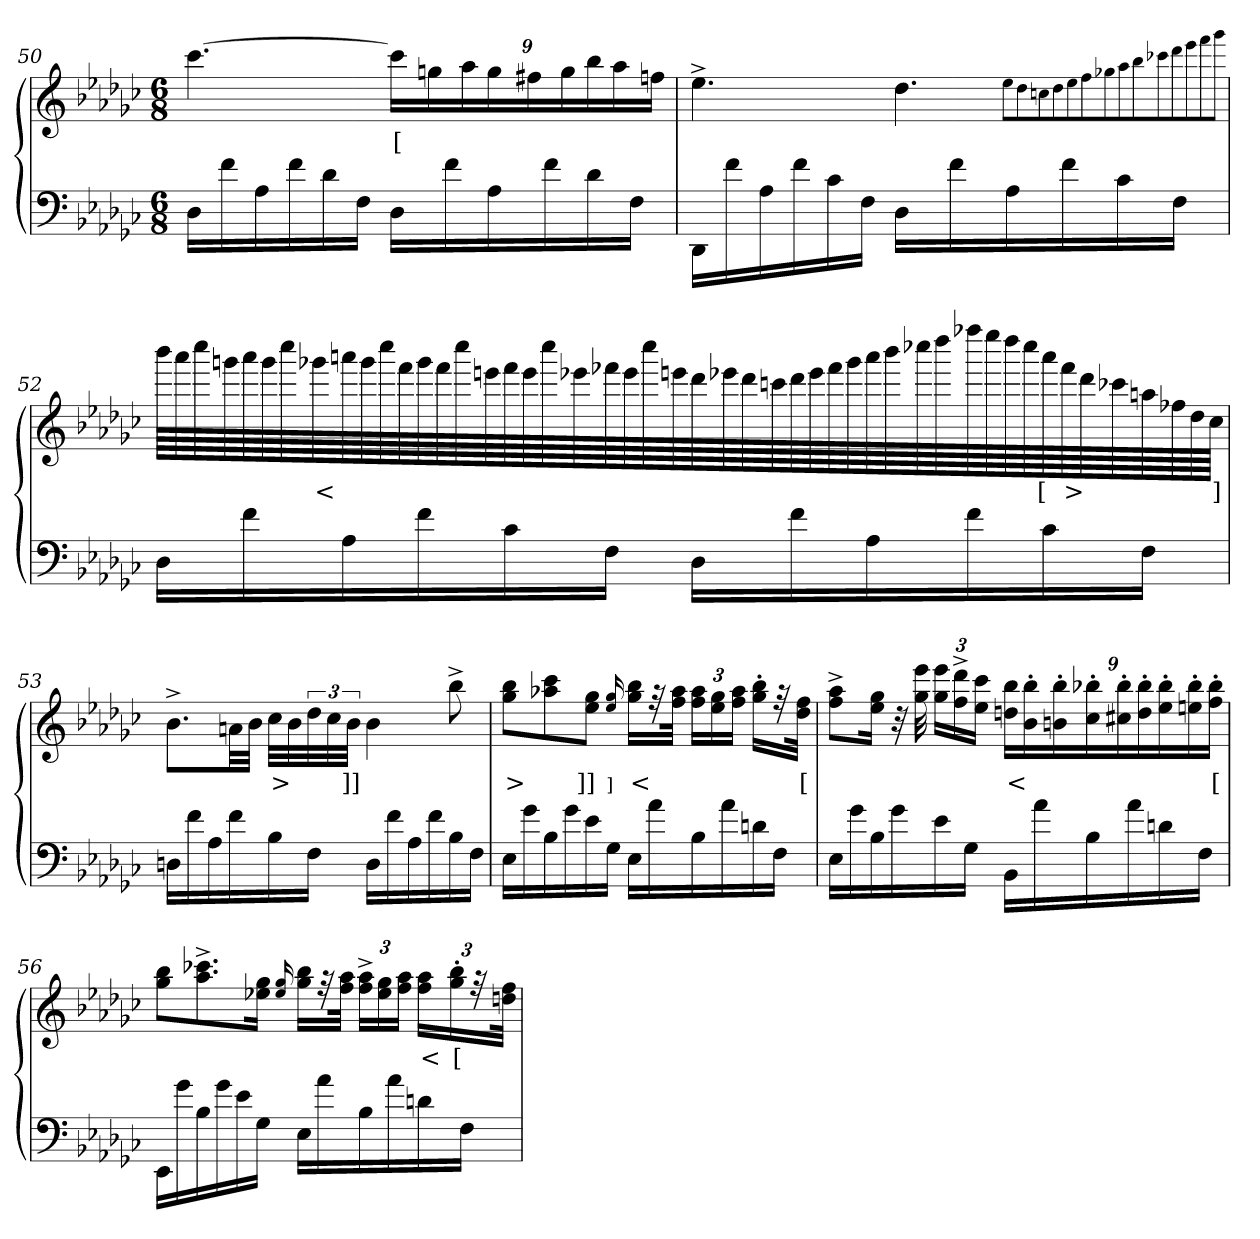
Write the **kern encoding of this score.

**kern	**kern	**text
*part2	*part1	*part1
*staff2	*staff1	*staff1
*clefF4	*clefG2	*
*k[b-e-a-d-g-c-]	*k[b-e-a-d-g-c-]	*
*M6/8	*M6/8	*
=50	=50	=50
16D-LL	[4.ccc-	.
16f	.	.
16A-	.	.
16f	.	.
16d-	.	.
16FJJ	.	.
16D-LL	24ccc-LL]	[
.	24ggn	.
16f	.	.
.	24aa-	.
16A-	24gg	.
.	24ff#X	.
16f	.	.
.	24gg	.
16d-	24bb-	.
.	24aa-	.
16FJJ	.	.
.	24ffnJJ	.
=51	=51	=51
16DD-LL	4.ee-^>	.
16f	.	.
16A-	.	.
16f	.	.
16c-	.	.
16FJJ	.	.
16D-LL	4.dd-	.
16f	.	.
16A-	.	.
16f	.	.
16c-	.	.
16FJJ	.	.
.	8qee-\L	.
.	8qdd-\	.
.	8qccn\	.
.	8qdd-\	.
.	8qee-\	.
.	8qff\	.
.	8qgg-X\	.
.	8qaa-\	.
.	8qbb-\	.
.	8qccc-X\	.
.	8qddd-\	.
.	8qeee-\	.
.	8qfff\	.
.	8qggg-\J	.
=52	=52	=52
16D-LL	64bbb-\L	.
.	64aaa-	.
.	64cccc-	.
.	64gggn	.
16f	64aaa-	.
.	64ggg	.
.	64cccc-	.
.	64ggg-X	<
16A-	64aaan	.
.	64ggg-	.
.	64cccc-	.
.	64fff	.
16f	64ggg-	.
.	64fff	.
.	64cccc-	.
.	64eeen	.
16c-	64fff	.
.	64eee	.
.	64cccc-	.
.	64eee-X	.
16FJJ	64fff-X	.
.	64eee-	.
.	64cccc-	.
.	64eeen	.
16D-LL	64ddd-	.
.	64eee-X	.
.	64ddd-	.
.	64cccn	.
16f	64ddd-	.
.	64eee-	.
.	64fff-	.
.	64ggg-	.
16A-	64aaa	.
.	64bbb-	.
.	64cccc-X	.
.	64dddd-	.
16f	64ffff-	.
.	64eeee-	.
.	64dddd-	.
.	64cccc-	.
16c-	64aaa	[
.	64fff-	>
.	64ddd-	.
.	64ccc-	.
16FJJ	64aa	.
.	64ff-	.
.	64dd-	.
.	64cc-J	]
=53	=53	=53
16DnLL	8.b-^>\L	.
16f	.	.
16A-	.	.
16f	32anLL	.
.	32b-JJJ	.
16B-	32cc-LLL	>
.	32b-	.
16FJJ	48dd-	.
.	48cc-	.
.	48b-JJJ	]]
16DLL	4b-	.
16f	.	.
16A-	.	.
16f	.	.
16B-	8bb-^>	.
16FJJ	.	.
=54	=54	=54
16E-LL	8bb- 8gg-L	>
16g-	.	.
16B-	8ccc- 8aa-X	.
16g-	.	.
16e-	8gg- 8ee-J	]]
16G-JJ	.	.
.	16qqee- 16qqgg-/	]
16E-LL	16bb- 16gg-LL	<
16a-	32r	.
.	32aa- 32ffJJk	.
16B-	24aa- 24ffLL	.
.	24gg- 24ee-	.
16a-	.	.
.	24aa- 24ffJJ	.
16dn	16bb-'> 16gg-'>LL	.
16FJJ	32r	.
.	32ff 32dd-JJk	[
=55	=55	=55
16E-LL	8aa-^> 8ff^>L	.
16g-	.	.
16B-	16gg- 16ee-Jk	.
16g-	32r	.
.	32eee- 32gg-	.
16e-	24eee- 24gg-LL	.
.	24ddd-^> 24ff^>	.
16G-JJ	.	.
.	24ccc- 24ee-JJ	.
16BB-LL	24bb- 24ddnLL	<
.	24bb-'> 24b-'>	.
16a-	.	.
.	24bb-'> 24bn'>	.
16B-	24bb-X'> 24cc-'>	.
.	24bb-'> 24cc#X'>	.
16a-	.	.
.	24bb-'> 24dd'>	.
16dn	24bb-'> 24ee-'>	.
.	24bb-'> 24een'>	.
16FJJ	.	.
.	24bb-'> 24ff'>JJ	[
=56	=56	=56
16EE-LL	8bb- 8gg-L	.
16g-	.	.
16B-	8.ccc-X^> 8.aa-^>	.
16g-	.	.
16e-	.	.
16G-JJ	16gg- 16ee-XJk	.
.	16qqee- 16qqgg-/	.
16E-LL	16bb- 16gg-LL	.
16a-	32r	.
.	32aa- 32ffJJk	.
16B-	24aa-^> 24ff^>LL	.
.	24gg- 24ee-	.
16a-	.	.
.	24aa- 24ffJJ	.
16dn	24aa- 24ffLL	<
.	24bb-'> 24gg-'>	[
16FJJ	.	.
.	48r	.
.	48ff 48ddnJJk	.
=	=	=
*-	*-	*-
